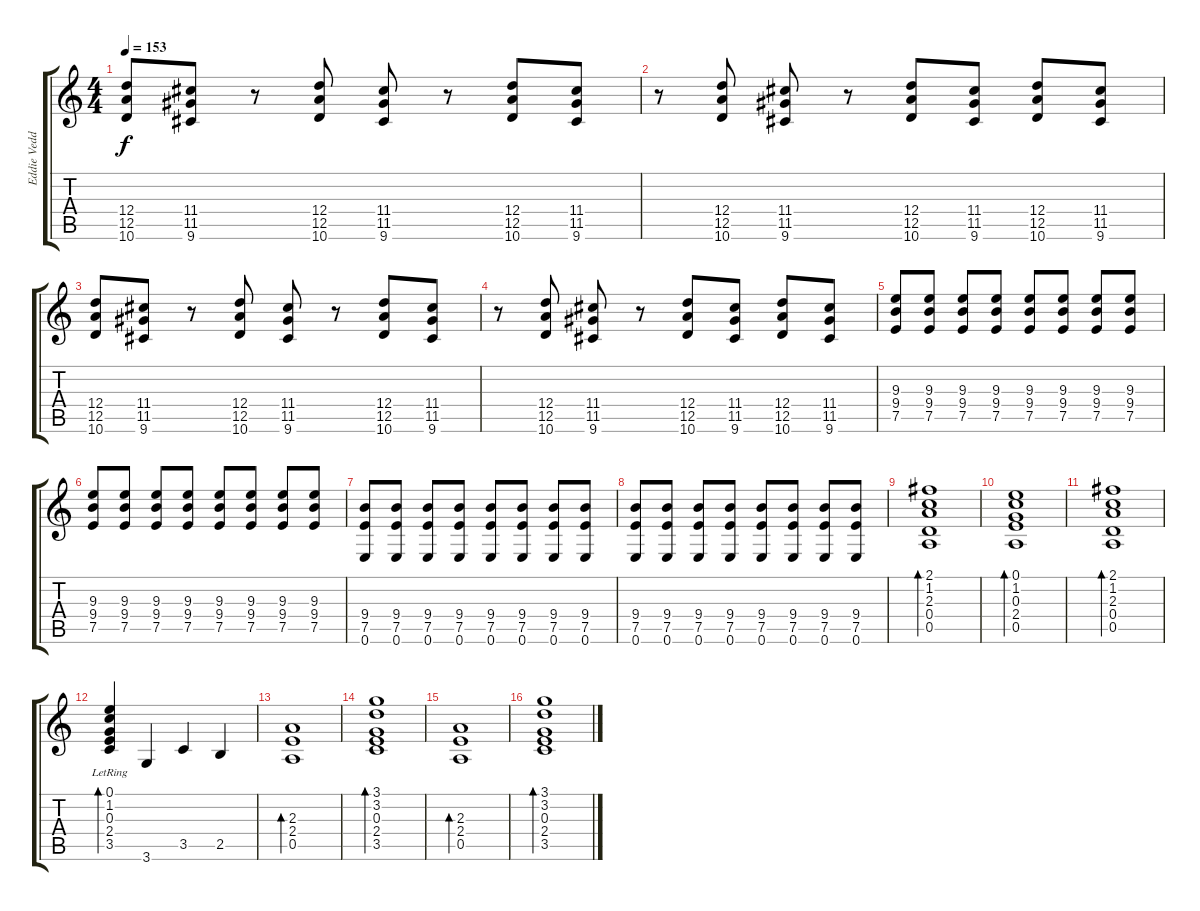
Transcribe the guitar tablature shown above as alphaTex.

\track ("Eddie Vedder" "Eddie Vedd") {instrument distortionguitar}
\staff {score tabs}
\tuning (E4 B3 G3 D3 A2 E2) {hide}
\ts (4 4)
\tempo 153
\clef g2
\ks c
(12.4 12.5 10.6).8{dy f} (11.4 11.5 9.6).8 r.8 (12.4 12.5 10.6).8 (11.4 11.5 9.6).8 r.8 (12.4 12.5 10.6).8 (11.4 11.5 9.6).8 |
r.8 (12.4 12.5 10.6).8 (11.4 11.5 9.6).8 r.8 (12.4 12.5 10.6).8 (11.4 11.5 9.6).8 (12.4 12.5 10.6).8 (11.4 11.5 9.6).8 |
(12.4 12.5 10.6).8 (11.4 11.5 9.6).8 r.8 (12.4 12.5 10.6).8 (11.4 11.5 9.6).8 r.8 (12.4 12.5 10.6).8 (11.4 11.5 9.6).8 |
r.8 (12.4 12.5 10.6).8 (11.4 11.5 9.6).8 r.8 (12.4 12.5 10.6).8 (11.4 11.5 9.6).8 (12.4 12.5 10.6).8 (11.4 11.5 9.6).8 |
(9.3 9.4 7.5).8 (9.3 9.4 7.5).8 (9.3 9.4 7.5).8 (9.3 9.4 7.5).8 (9.3 9.4 7.5).8 (9.3 9.4 7.5).8 (9.3 9.4 7.5).8 (9.3 9.4 7.5).8 |
(9.3 9.4 7.5).8 (9.3 9.4 7.5).8 (9.3 9.4 7.5).8 (9.3 9.4 7.5).8 (9.3 9.4 7.5).8 (9.3 9.4 7.5).8 (9.3 9.4 7.5).8 (9.3 9.4 7.5).8 |
(9.4 7.5 0.6).8 (9.4 7.5 0.6).8 (9.4 7.5 0.6).8 (9.4 7.5 0.6).8 (9.4 7.5 0.6).8 (9.4 7.5 0.6).8 (9.4 7.5 0.6).8 (9.4 7.5 0.6).8 |
(9.4 7.5 0.6).8 (9.4 7.5 0.6).8 (9.4 7.5 0.6).8 (9.4 7.5 0.6).8 (9.4 7.5 0.6).8 (9.4 7.5 0.6).8 (9.4 7.5 0.6).8 (9.4 7.5 0.6).8 |
(2.1 1.2 2.3 0.4 0.5).1{bd 120} |
(0.1 1.2 0.3 2.4 0.5).1{bd 120} |
(2.1 1.2 2.3 0.4 0.5).1{bd 120} |
(0.1{lr} 1.2{lr} 0.3{lr} 2.4{lr} 3.5{lr}).4{bd 120} 3.6.4 3.5.4 2.5.4 |
(2.3 2.4 0.5).1{bd 120} |
(3.1 3.2 0.3 2.4 3.5).1{bd 120} |
(2.3 2.4 0.5).1{bd 120} |
(3.1 3.2 0.3 2.4 3.5).1{bd 120}
